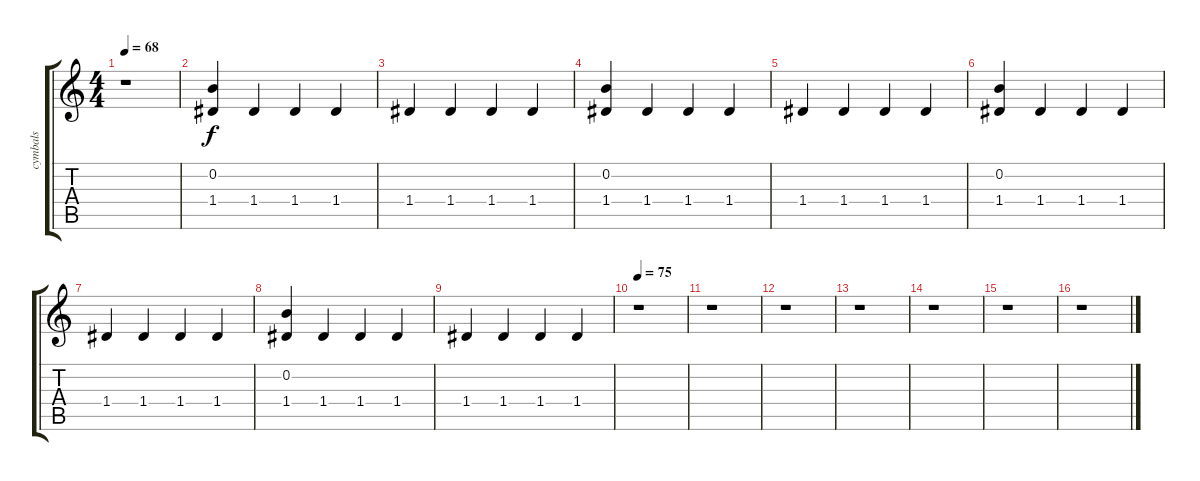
\track ("cymbals" "cymbals") {instrument distortionguitar}
\staff {score tabs}
\tuning (E4 B3 G3 D3 A2 E2) {hide}
\ts (4 4)
\tempo 68
\clef g2
\ks c
r.1{dy f instrument distortionguitar} |
(0.2 1.4).4 1.4.4 1.4.4 1.4.4 |
1.4.4 1.4.4 1.4.4 1.4.4 |
(0.2 1.4).4 1.4.4 1.4.4 1.4.4 |
1.4.4 1.4.4 1.4.4 1.4.4 |
(0.2 1.4).4 1.4.4 1.4.4 1.4.4 |
1.4.4 1.4.4 1.4.4 1.4.4 |
(0.2 1.4).4 1.4.4 1.4.4 1.4.4 |
1.4.4 1.4.4 1.4.4 1.4.4 |
\tempo 75
r.1 |
r.1 |
r.1 |
r.1 |
r.1 |
r.1 |
r.1
